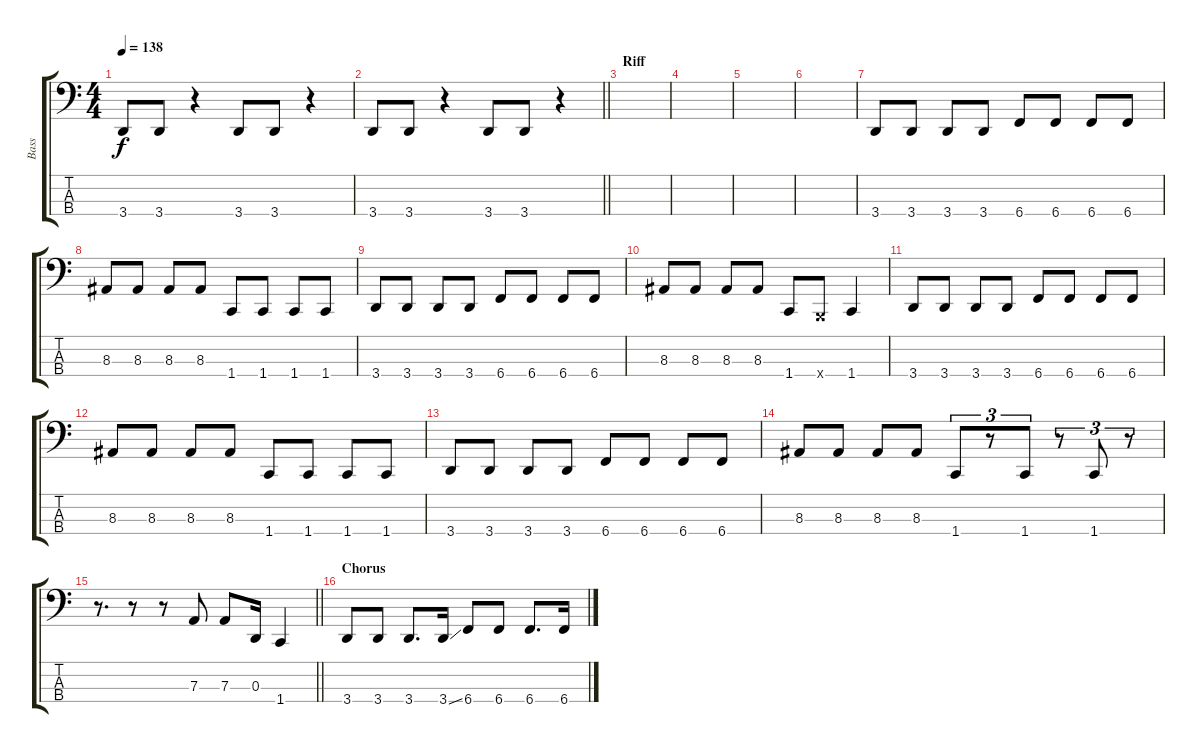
\track ("Bass" "Bass") {instrument electricbasspick}
\staff {score tabs}
\tuning (C2 G1 D1 B0) {hide}
\ts (4 4)
\tempo 138
\clef f4
\ks c
3.4.8{dy f} 3.4.8 r.4 3.4.8 3.4.8 r.4 |
\barLineRight lightlight
3.4.8 3.4.8 r.4 3.4.8 3.4.8 r.4 |
\section ("" "Riff")
|
|
|
|
3.4.8 3.4.8 3.4.8 3.4.8 6.4.8 6.4.8 6.4.8 6.4.8 |
8.3.8 8.3.8 8.3.8 8.3.8 1.4.8 1.4.8 1.4.8 1.4.8 |
3.4.8 3.4.8 3.4.8 3.4.8 6.4.8 6.4.8 6.4.8 6.4.8 |
8.3.8 8.3.8 8.3.8 8.3.8 1.4.8 0.4{x}.8 1.4.4 |
3.4.8 3.4.8 3.4.8 3.4.8 6.4.8 6.4.8 6.4.8 6.4.8 |
8.3.8 8.3.8 8.3.8 8.3.8 1.4.8 1.4.8 1.4.8 1.4.8 |
3.4.8 3.4.8 3.4.8 3.4.8 6.4.8 6.4.8 6.4.8 6.4.8 |
8.3.8 8.3.8 8.3.8 8.3.8 1.4.8{tu (3 2)} r.8{tu (3 2)} 1.4.8{tu (3 2)} r.8{tu (3 2)} 1.4.8{tu (3 2)} r.8{tu (3 2)} |
\barLineRight lightlight
r.8{d} r.8 r.8 7.3.8 7.3.8 0.3.16 1.4.4 |
\section ("" "Chorus")
3.4.8 3.4.8 3.4.8{d} 3.4{ss}.16 6.4.8 6.4.8 6.4.8{d} 6.4{ss}.16
